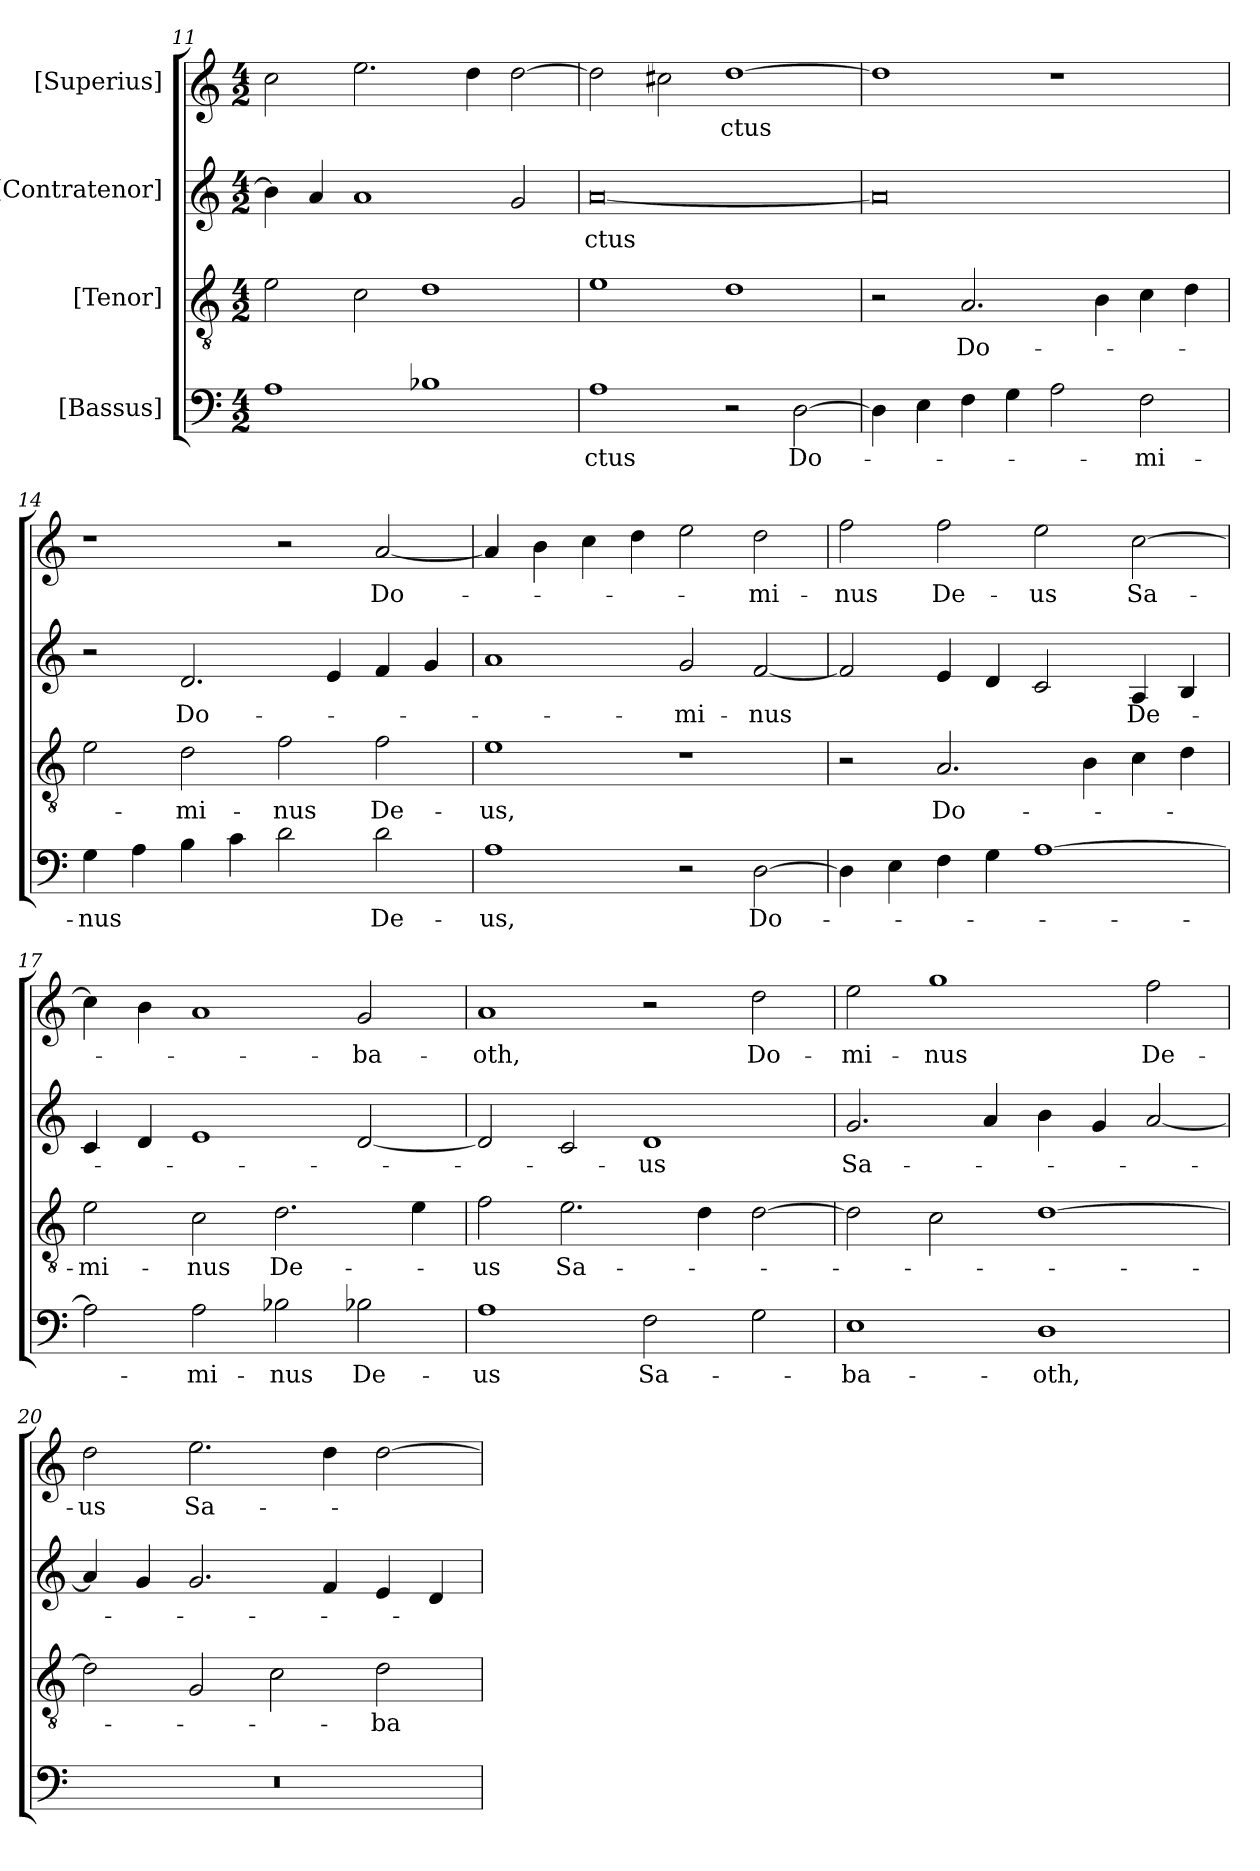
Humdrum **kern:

**kern	**text	**kern	**text	**kern	**text	**kern	**text
*part4	*part4	*part3	*part3	*part2	*part2	*part1	*part1
*staff4	*staff4	*staff3	*staff3	*staff2	*staff2	*staff1	*staff1
*I"[Bassus]	*	*I"[Tenor]	*	*I"[Contratenor]	*	*I"[Superius]	*
*clefF4	*	*clefGv2	*	*clefG2	*	*clefG2	*
*k[]	*	*k[]	*	*k[]	*	*k[]	*
*M4/2	*	*M4/2	*	*M4/2	*	*M4/2	*
=11	=11	=11	=11	=11	=11	=11	=11
1A\	.	2e\	.	4b\]	.	2cc\	.
.	.	.	.	4a/	.	.	.
.	.	2c\	.	1a/	.	2.ee\	.
1B-X\	.	1d\	.	.	.	.	.
.	.	.	.	.	.	4dd\	.
.	.	.	.	2g/	.	[2dd\	.
=12	=12	=12	=12	=12	=12	=12	=12
1A\	-ctus	1e\	.	[0a/	-ctus	2dd\]	.
.	.	.	.	.	.	2cc#X\	.
2r	.	1d\	.	.	.	[1dd\	-ctus
[2D\	Do-	.	.	.	.	.	.
=13	=13	=13	=13	=13	=13	=13	=13
4D\]	.	2r	.	0a/]	.	1dd\]	.
4E\	.	.	.	.	.	.	.
4F\	.	2.A/	Do-	.	.	.	.
4G\	.	.	.	.	.	.	.
2A\	.	.	.	.	.	1r	.
.	.	4B\	.	.	.	.	.
2F\	-mi-	4c\	.	.	.	.	.
.	.	4d\	.	.	.	.	.
=14	=14	=14	=14	=14	=14	=14	=14
4G\	-nus	2e\	.	2r	.	1r	.
4A\	.	.	.	.	.	.	.
4B\	.	2d\	-mi-	2.d/	Do-	.	.
4c\	.	.	.	.	.	.	.
2d\	.	2f\	-nus	.	.	2r	.
.	.	.	.	4e/	.	.	.
2d\	De-	2f\	De-	4f/	.	[2a/	Do-
.	.	.	.	4g/	.	.	.
=15	=15	=15	=15	=15	=15	=15	=15
1A\	-us,	1e\	-us,	1a/	.	4a/]	.
.	.	.	.	.	.	4b\	.
.	.	.	.	.	.	4cc\	.
.	.	.	.	.	.	4dd\	.
2r	.	1r	.	2g/	-mi-	2ee\	.
[2D\	Do-	.	.	[2f/	-nus	2dd\	-mi-
=16	=16	=16	=16	=16	=16	=16	=16
4D\]	.	2r	.	2f/]	.	2ff\	-nus
4E\	.	.	.	.	.	.	.
4F\	.	2.A/	Do-	4e/	.	2ff\	De-
4G\	.	.	.	4d/	.	.	.
[1A\	.	.	.	2c/	.	2ee\	-us
.	.	4B\	.	.	.	.	.
.	.	4c\	.	4A/	De-	[2cc\	Sa-
.	.	4d\	.	4B/	.	.	.
=17	=17	=17	=17	=17	=17	=17	=17
2A\]	.	2e\	-mi-	4c/	.	4cc\]	.
.	.	.	.	4d/	.	4b\	.
2A\	-mi-	2c\	-nus	1e/	.	1a/	.
2B-X\	-nus	2.d\	De-	.	.	.	.
2B-X\	De-	.	.	[2d/	.	2g/	-ba-
.	.	4e\	.	.	.	.	.
=18	=18	=18	=18	=18	=18	=18	=18
1A\	-us	2f\	-us	2d/]	.	1a/	-oth,
.	.	2.e\	Sa-	2c/	.	.	.
2F\	Sa-	.	.	1d/	-us	2r	.
.	.	4d\	.	.	.	.	.
2G\	.	[2d\	.	.	.	2dd\	Do-
=19	=19	=19	=19	=19	=19	=19	=19
1E\	-ba-	2d\]	.	2.g/	Sa-	2ee\	-mi-
.	.	2c\	.	.	.	1gg\	-nus
.	.	.	.	4a/	.	.	.
1D\	-oth,	[1d\	.	4b\	.	.	.
.	.	.	.	4g/	.	.	.
.	.	.	.	[2a/	.	2ff\	De-
=20	=20	=20	=20	=20	=20	=20	=20
0r	.	2d\]	.	4a/]	.	2dd\	-us
.	.	.	.	4g/	.	.	.
.	.	2G/	.	2.g/	.	2.ee\	Sa-
.	.	2c\	.	.	.	.	.
.	.	.	.	4f/	.	4dd\	.
.	.	2d\	-ba-	4e/	.	[2dd\	.
.	.	.	.	4d/	.	.	.
=	=	=	=	=	=	=	=
*-	*-	*-	*-	*-	*-	*-	*-
